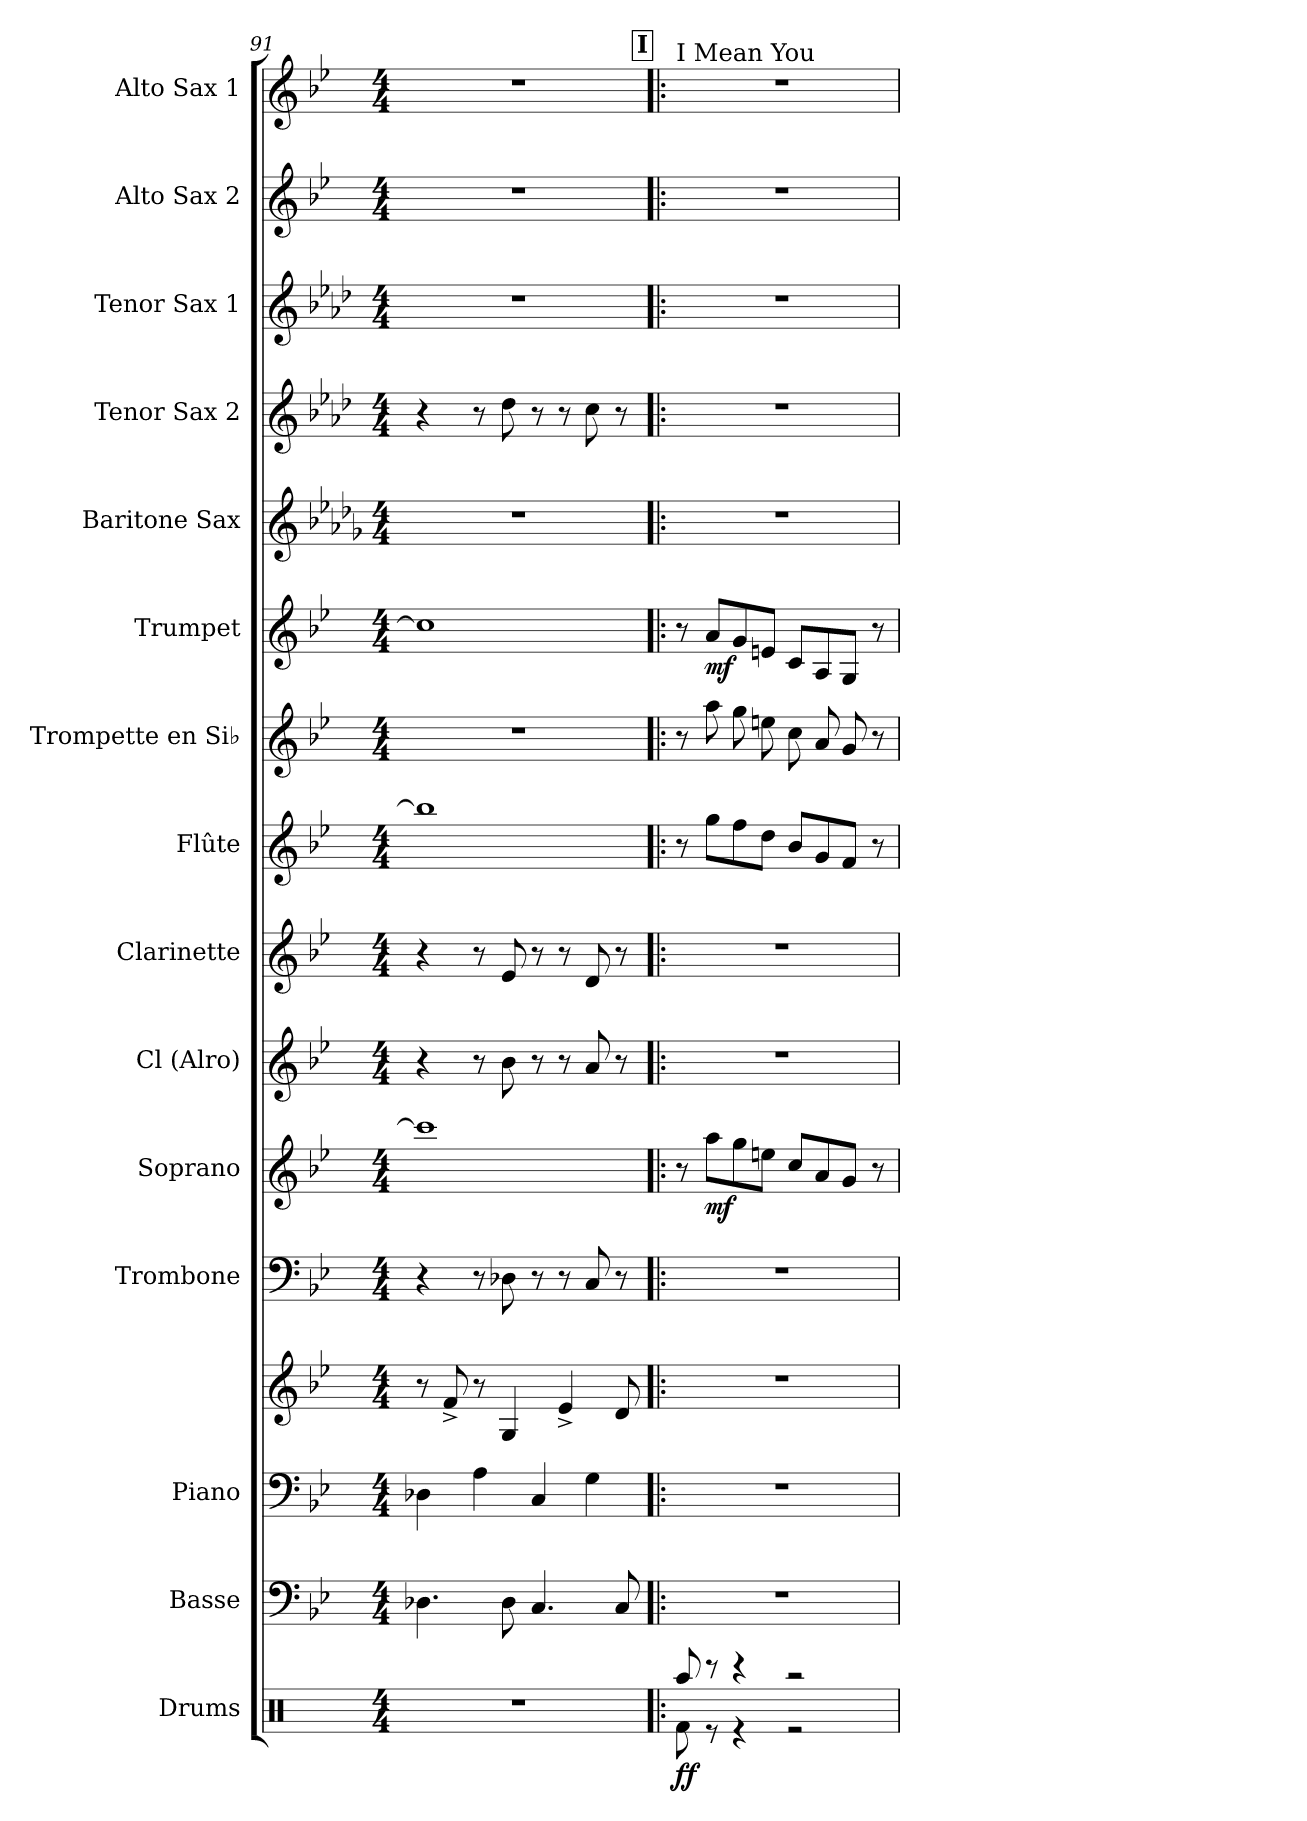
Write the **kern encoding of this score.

**kern	**dynam	**kern	**kern	**kern	**kern	**kern	**dynam	**kern	**kern	**kern	**kern	**kern	**dynam	**kern	**kern	**kern	**kern	**kern
*part15	*part15	*part14	*part13	*part13	*part12	*part11	*part11	*part10	*part9	*part8	*part7	*part6	*part6	*part5	*part4	*part3	*part2	*part1
*staff16	*staff16	*staff15	*staff14	*staff13	*staff12	*staff11	*staff11	*staff10	*staff9	*staff8	*staff7	*staff6	*staff6	*staff5	*staff4	*staff3	*staff2	*staff1
*I"Drums	*	*I"Basse	*I"Piano	*	*I"Trombone	*I"Soprano	*	*I"Cl (Alro)	*I"Clarinette	*I"Flûte	*I"Trompette en Si♭	*I"Trumpet	*	*I"Baritone Sax	*I"Tenor Sax 2	*I"Tenor Sax 1	*I"Alto Sax 2	*I"Alto Sax 1
*	*	*I'B	*I'P	*	*I'Tb	*I'Sop	*	*I'Cla	*I'Cl	*I'Fl.	*I'Tromp. Si♭	*I'Tp	*	*I'Bar	*	*	*I'Sa2	*I'Sa1
*clefX	*	*clefF4	*clefF4	*clefG2	*clefF4	*clefG2	*	*clefG2	*clefG2	*clefG2	*clefG2	*clefG2	*	*clefG2	*clefG2	*clefG2	*clefG2	*clefG2
*	*	*ITrd7c12	*	*	*	*ITrd1c2	*	*ITrd5c9	*ITrd1c2	*	*ITrd1c2	*ITrd1c2	*	*ITrd12c21	*ITrd8c14	*ITrd8c14	*ITrd5c9	*ITrd5c9
*k[]	*	*k[b-e-]	*k[b-e-]	*k[b-e-]	*k[b-e-]	*k[b-e-a-d-]	*	*k[b-e-a-d-g-]	*k[b-e-a-d-]	*k[b-e-]	*k[b-e-a-d-]	*k[b-e-a-d-]	*	*k[b-e-a-d-g-]	*k[b-e-a-d-]	*k[b-e-a-d-]	*k[b-e-a-d-g-]	*k[b-e-a-d-g-]
*M4/4	*	*M4/4	*M4/4	*M4/4	*M4/4	*M4/4	*	*M4/4	*M4/4	*M4/4	*M4/4	*M4/4	*	*M4/4	*M4/4	*M4/4	*M4/4	*M4/4
=91	=91	=91	=91	=91	=91	=91	=91	=91	=91	=91	=91	=91	=91	=91	=91	=91	=91	=91
1r	.	4.DD-X\	4D-X\	8r	4r	1bb-]	.	4r	4r	1bb-]	1r	1b-]	.	1r	4r	1r	1r	1r
.	.	.	.	8f^/	.	.	.	.	.	.	.	.	.	.	.	.	.	.
.	.	.	4A\	8r	8r	.	.	8r	8r	.	.	.	.	.	8r	.	.	.
.	.	8DD-\	.	4G/	8D-X\	.	.	8d-\	8d-/	.	.	.	.	.	8d-\	.	.	.
.	.	4.CC/	4C/	.	8r	.	.	8r	8r	.	.	.	.	.	8r	.	.	.
.	.	.	.	4e-^/	8r	.	.	8r	8r	.	.	.	.	.	8r	.	.	.
.	.	.	4G\	.	8C/	.	.	8c/	8c/	.	.	.	.	.	8c\	.	.	.
.	.	8CC/	.	8d/	8r	.	.	8r	8r	.	.	.	.	.	8r	.	.	.
!!LO:REH:place=s1:a:fs=14:t=I
=92!|:	=92!|:	=92!|:	=92!|:	=92!|:	=92!|:	=92!|:	=92!|:	=92!|:	=92!|:	=92!|:	=92!|:	=92!|:	=92!|:	=92!|:	=92!|:	=92!|:	=92!|:	=92!|:
*^	*	*	*	*	*	*	*	*	*	*	*	*	*	*	*	*	*	*
!	!	!	!	!	!	!	!	!	!	!	!	!	!	!	!	!	!	!	!LO:TX:a:t=I Mean You
!	!	!LO:DY:b	!	!	!	!	!	!	!	!	!	!	!	!	!	!	!	!	!
8Raa/	8Rf\	ff	1r	1r	1r	1r	8r	.	1r	1r	8r	8r	8r	.	1r	1r	1r	1r	1r
!	!	!	!	!	!	!	!	!LO:DY:b	!	!	!	!	!	!LO:DY:b	!	!	!	!	!
8r	8r	.	.	.	.	.	8gg\L	mf	.	.	8gg\L	8gg\	8g/L	mf	.	.	.	.	.
4r	4r	.	.	.	.	.	8ff\	.	.	.	8ff\	8ff\	8f/	.	.	.	.	.	.
.	.	.	.	.	.	.	8ddn\J	.	.	.	8dd\J	8ddn\	8dn/J	.	.	.	.	.	.
2r	2r	.	.	.	.	.	8b-/L	.	.	.	8b-/L	8b-\	8B-/L	.	.	.	.	.	.
.	.	.	.	.	.	.	8g/	.	.	.	8g/	8g/	8G/	.	.	.	.	.	.
.	.	.	.	.	.	.	8f/J	.	.	.	8f/J	8f/	8F/J	.	.	.	.	.	.
.	.	.	.	.	.	.	8r	.	.	.	8r	8r	8r	.	.	.	.	.	.
*v	*v	*	*	*	*	*	*	*	*	*	*	*	*	*	*	*	*	*	*
=	=	=	=	=	=	=	=	=	=	=	=	=	=	=	=	=	=	=
*-	*-	*-	*-	*-	*-	*-	*-	*-	*-	*-	*-	*-	*-	*-	*-	*-	*-	*-
